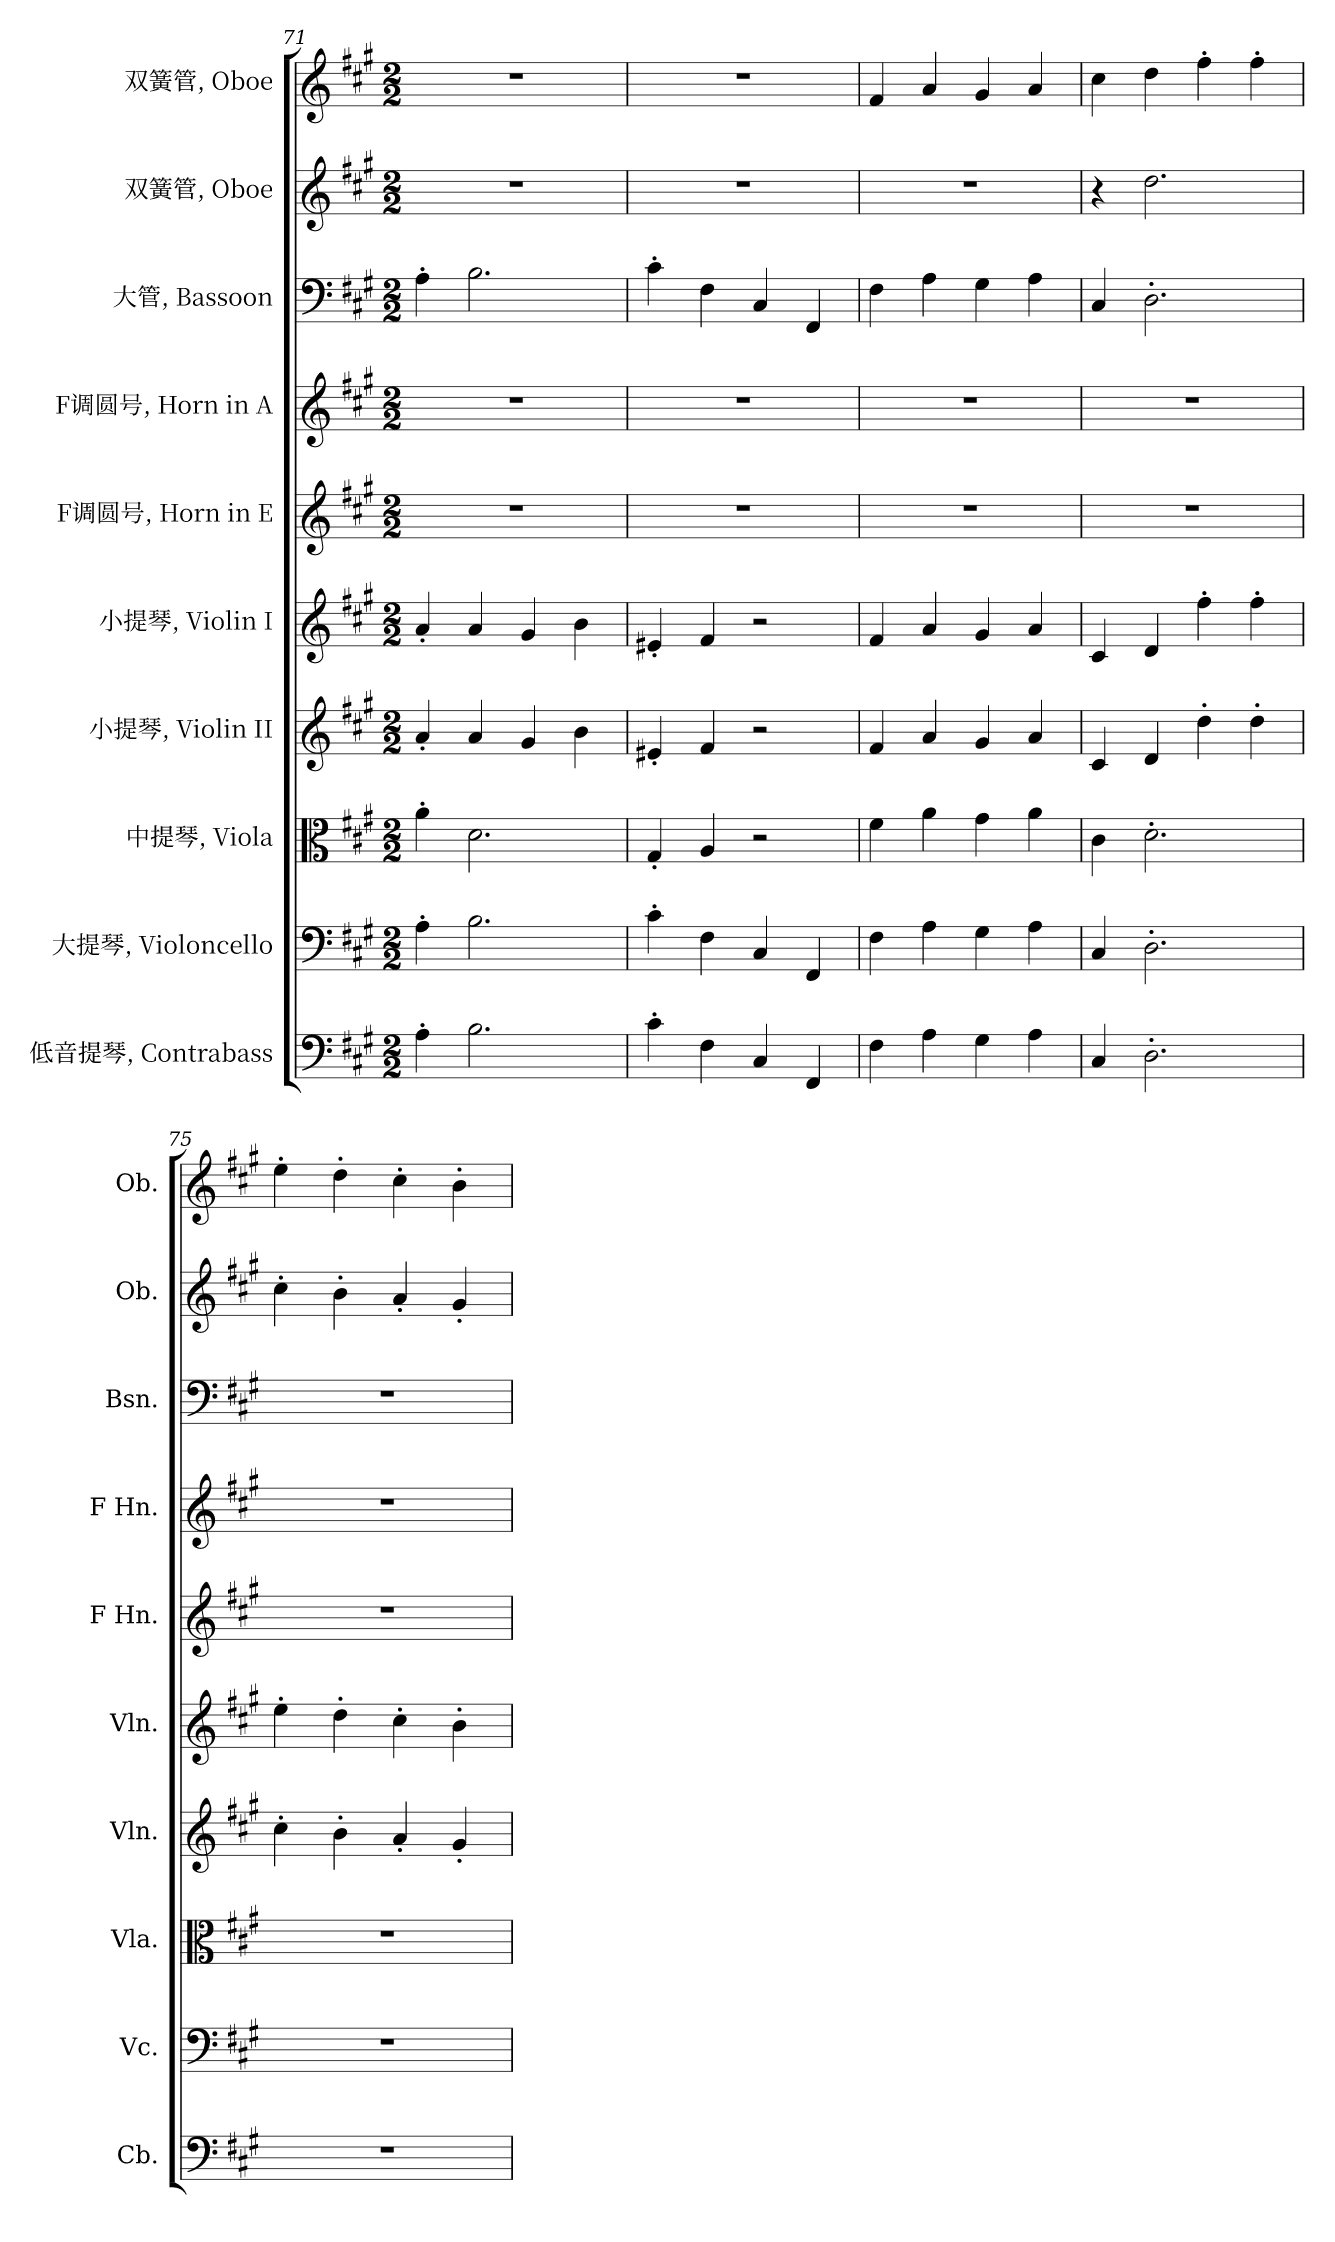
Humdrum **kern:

**kern	**kern	**kern	**kern	**kern	**kern	**kern	**kern	**kern	**kern
*part10	*part9	*part8	*part7	*part6	*part5	*part4	*part3	*part2	*part1
*staff10	*staff9	*staff8	*staff7	*staff6	*staff5	*staff4	*staff3	*staff2	*staff1
*I"低音提琴, Contrabass	*I"大提琴, Violoncello	*I"中提琴, Viola	*I"小提琴, Violin II	*I"小提琴, Violin I	*I"F调圆号, Horn in E	*I"F调圆号, Horn in A	*I"大管, Bassoon	*I"双簧管, Oboe	*I"双簧管, Oboe
*I'Cb.	*I'Vc.	*I'Vla.	*I'Vln.	*I'Vln.	*I'F Hn.	*I'F Hn.	*I'Bsn.	*I'Ob.	*I'Ob.
*clefF4	*clefF4	*clefC3	*clefG2	*clefG2	*clefG2	*clefG2	*clefF4	*clefG2	*clefG2
*ITrd7c12	*	*	*	*	*ITrd4c7	*ITrd4c7	*	*	*
*k[f#c#g#]	*k[f#c#g#]	*k[f#c#g#]	*k[f#c#g#]	*k[f#c#g#]	*k[f#c#]	*k[f#c#]	*k[f#c#g#]	*k[f#c#g#]	*k[f#c#g#]
*M2/2	*M2/2	*M2/2	*M2/2	*M2/2	*M2/2	*M2/2	*M2/2	*M2/2	*M2/2
=71	=71	=71	=71	=71	=71	=71	=71	=71	=71
4AA'\	4A'\	4a'\	4a'/	4a'/	1r	1r	4A'\	1r	1r
2.BB\	2.B\	2.d\	4a/	4a/	.	.	2.B\	.	.
.	.	.	4g#/	4g#/	.	.	.	.	.
.	.	.	4b\	4b\	.	.	.	.	.
=72	=72	=72	=72	=72	=72	=72	=72	=72	=72
4C#'\	4c#'\	4G#'/	4e#X'/	4e#X'/	1r	1r	4c#'\	1r	1r
4FF#\	4F#\	4A/	4f#/	4f#/	.	.	4F#\	.	.
4CC#/	4C#/	2r	2r	2r	.	.	4C#/	.	.
4FFF#/	4FF#/	.	.	.	.	.	4FF#/	.	.
=73	=73	=73	=73	=73	=73	=73	=73	=73	=73
4FF#\	4F#\	4f#\	4f#/	4f#/	1r	1r	4F#\	1r	4f#/
4AA\	4A\	4a\	4a/	4a/	.	.	4A\	.	4a/
4GG#\	4G#\	4g#\	4g#/	4g#/	.	.	4G#\	.	4g#/
4AA\	4A\	4a\	4a/	4a/	.	.	4A\	.	4a/
=74	=74	=74	=74	=74	=74	=74	=74	=74	=74
4CC#/	4C#/	4c#\	4c#/	4c#/	1r	1r	4C#/	4r	4cc#\
2.DD'\	2.D'\	2.d'\	4d/	4d/	.	.	2.D'\	2.dd\	4dd\
.	.	.	4dd'\	4ff#'\	.	.	.	.	4ff#'\
.	.	.	4dd'\	4ff#'\	.	.	.	.	4ff#'\
=75	=75	=75	=75	=75	=75	=75	=75	=75	=75
1r	1r	1r	4cc#'\	4ee'\	1r	1r	1r	4cc#'\	4ee'\
.	.	.	4b'\	4dd'\	.	.	.	4b'\	4dd'\
.	.	.	4a'/	4cc#'\	.	.	.	4a'/	4cc#'\
.	.	.	4g#'/	4b'\	.	.	.	4g#'/	4b'\
=	=	=	=	=	=	=	=	=	=
*-	*-	*-	*-	*-	*-	*-	*-	*-	*-
